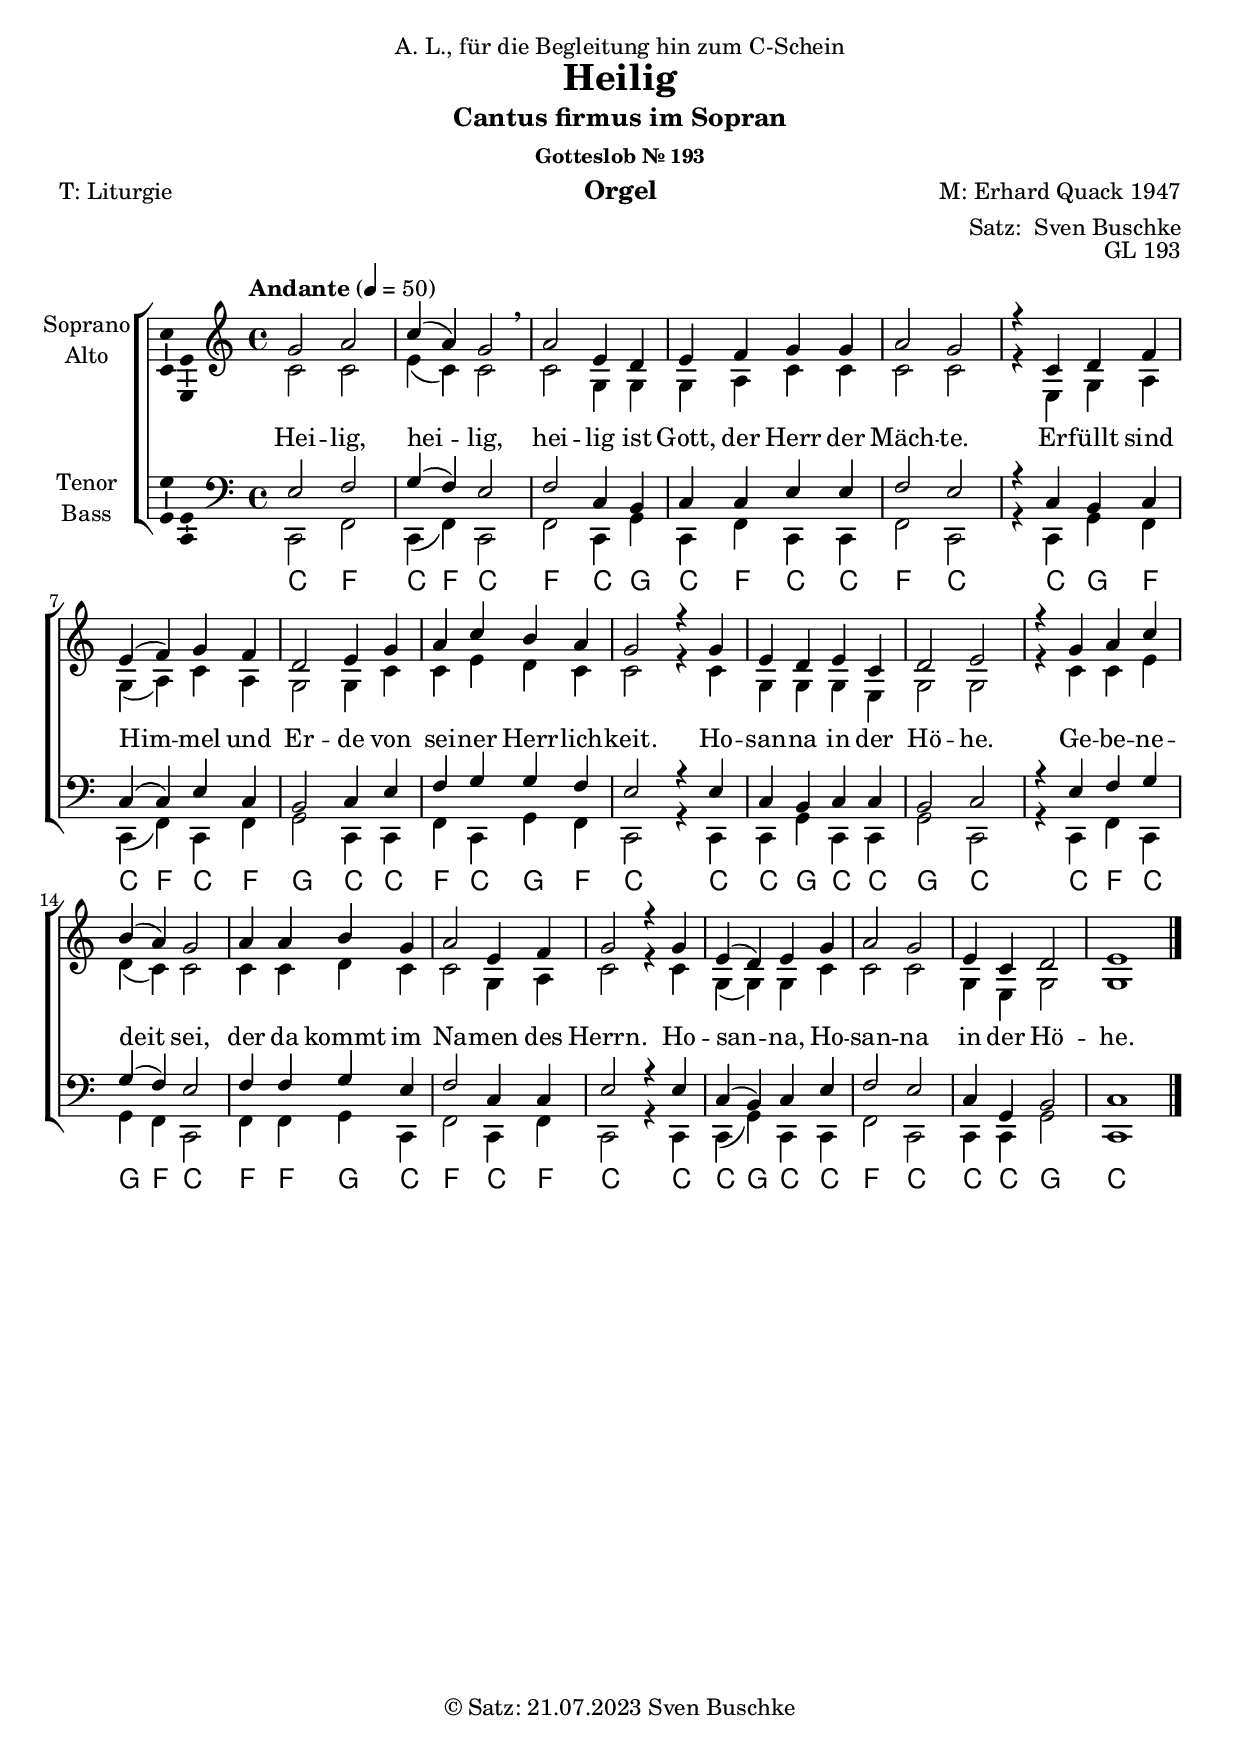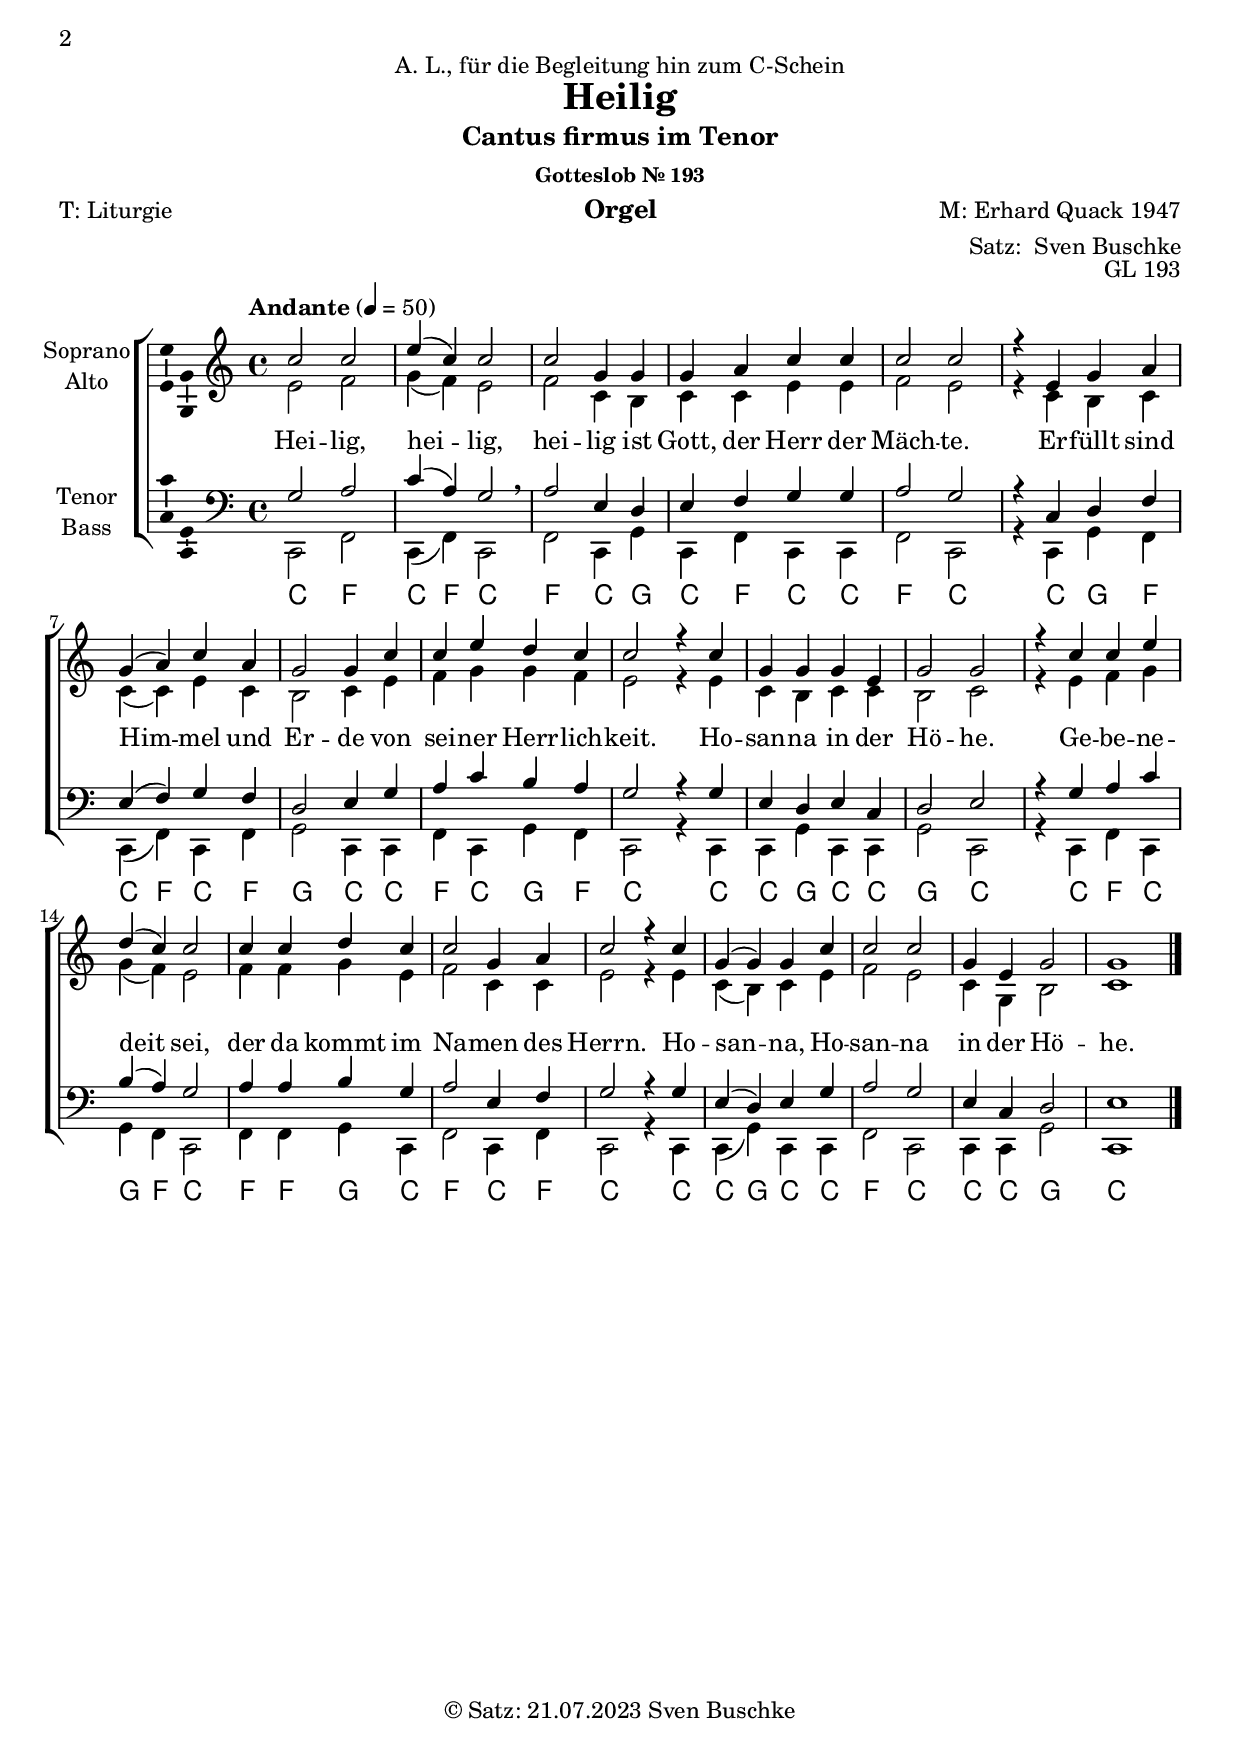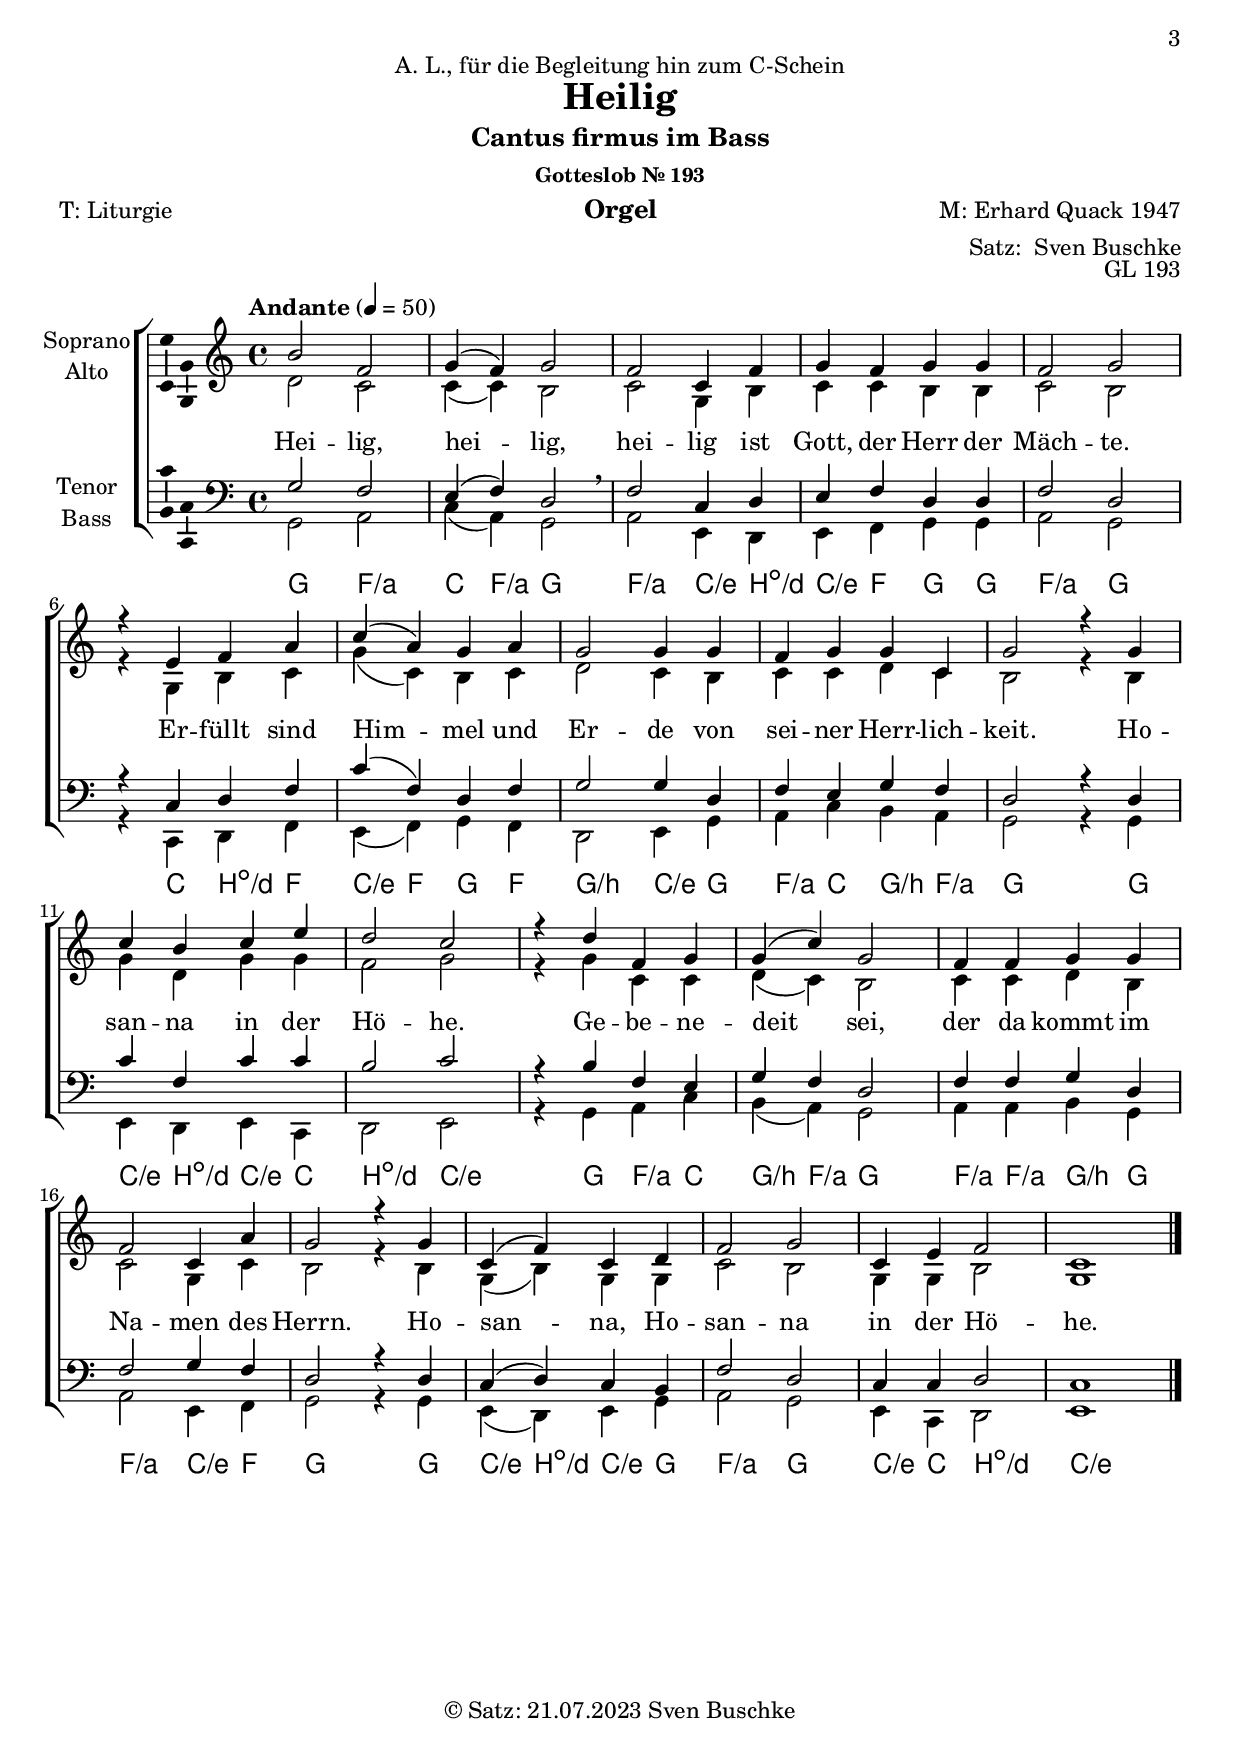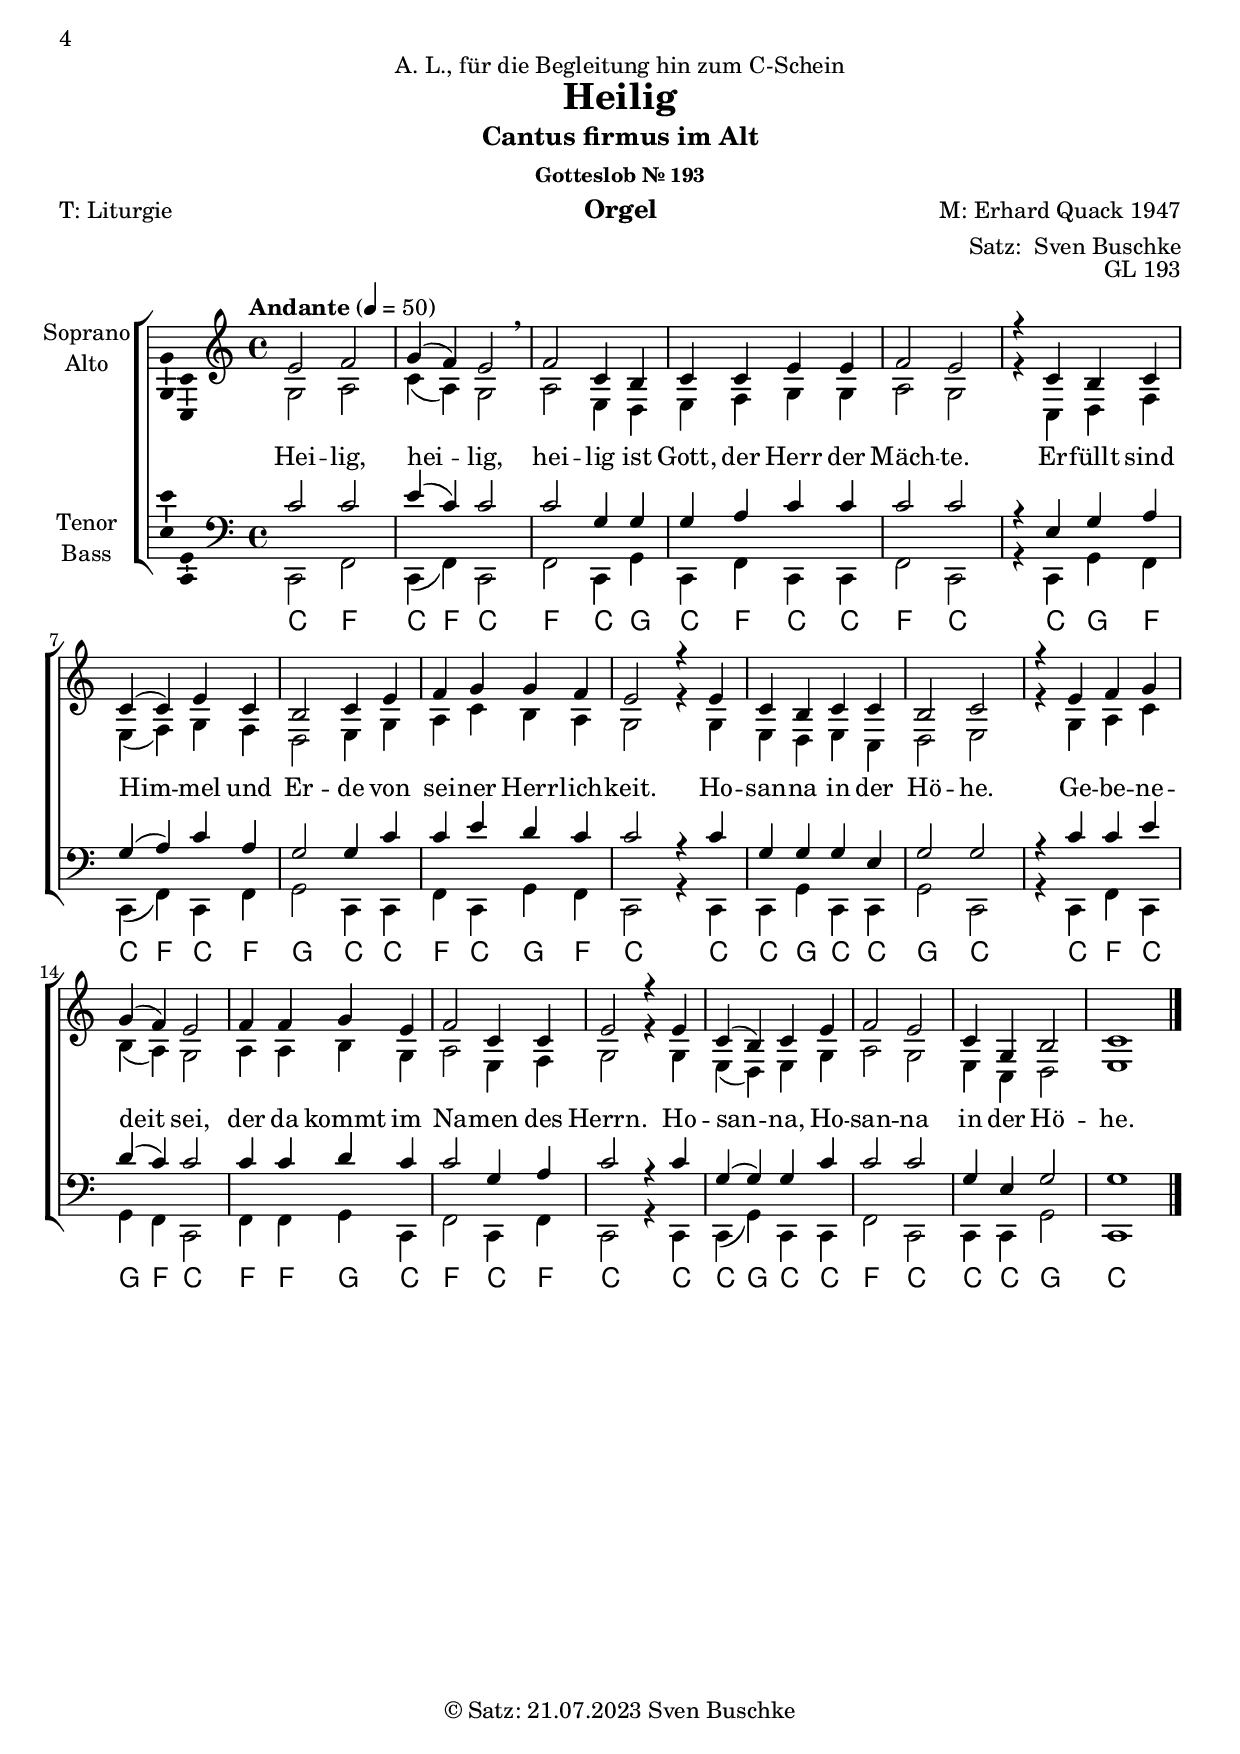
\version "2.24.1"
\language "english"

\include "predefined-guitar-fretboards.ly"

\header {
  dedication = "A. L., für die Begleitung hin zum C-Schein"
  title = "Heilig"
  subsubtitle = "Gotteslob Nr. 193"
  instrument = "Orgel"
  composer = "M: Erhard Quack 1947"
  arranger = \markup { "Satz: " \with-url #"https://buschke.com" "Sven Buschke" }
  poet = "T: Liturgie"
  meter = ""
  piece = ""
  opus = "GL 193"
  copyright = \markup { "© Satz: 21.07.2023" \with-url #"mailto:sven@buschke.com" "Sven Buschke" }
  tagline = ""
}

global = {
  \key c \major
  \time 4/4
  \tempo "Andante" 4=50
}

scoreASoprano = \relative c'' {
  \global
  % Music follows here.
  g2 a c4(a) g2\breathe
  a e4 d e f g g a2 g r4
  c, d f e(f) g f d2 e4 g a c b a g2 r4
  g e d e c d2 e r4
  g a c b(a) g2 a4 a b g a2 e4 f g2 r4
  g e(d) e g a2 g e4 c d2 e1
  \bar "|."
}

scoreAAlto = \relative c' {
  \global
  % Music follows here.
  c2 c e4(c) c2
  c g4 g g a c c c2 c r4
  e, g a g(a) c a g2 g4 c c e d c c2 r4
  c g g g e g2 g r4
  c c e d(c) c2 c4 c d c c2 g4 a c2 r4
  c g(g) g c c2 c g4 e g2 g1
}

scoreATenor = \relative c' {
  \global
  % Music follows here.
  e,2 f g4(f) e2
  f c4 b c c e e f2 e r4
  c b c c(c) e c b2 c4 e f g g f e2 r4
  e c b c c b2 c r4
  e f g g(f) e2 f4 f g e f2 c4 c e2 r4
  e c(b) c e f2 e c4 g b2 c1
}

scoreABass = \relative c {
  \global
  % Music follows here.
  c,2 f c4(f) c2
  f c4 g' c, f c c f2 c r4
  c g' f c(f) c f g2 c,4 c f c g' f c2 r4
  c c g' c, c g'2 c, r4
  c f c g' f c2 f4 f g c, f2 c4 f c2 r4
  c c(g') c, c f2 c c4 c g'2 c,1
}

scoreAVerse = \lyricmode {
  % Lyrics follow here.
  Hei -- lig, hei -- lig, hei -- lig
  ist Gott, der Herr der Mäch -- te.
  Er -- füllt sind Him -- mel und Er -- de von sei -- ner Herr -- lich -- keit.
  Ho -- san -- na in der Hö -- he.
  Ge -- be -- ne -- deit sei, der da kommt im Na -- men des Herrn.
  Ho -- san -- na, Ho -- san -- na in der Hö -- he.
}

scoreAChordNames = \chordmode {
  \global
  \germanChords
  % Chords follow here.
  c2 f c4(f) c2
  f c4 g c f c c f2 c s4
  c g f c(f) c f g2 c4 c f c g f c2 s4
  c c g c c g2 c s4
  c f c g f c2 f4 f g c f2 c4 f c2 s4
  c c(g) c c f2 c c4 c g2 c1
}

scoreAFigBass = \figuremode {
  \global
  % Figures follow here.
}

scoreAChoirPart = \new ChoirStaff <<
  \new Staff \with {
    midiInstrument = "choir aahs"
    instrumentName = \markup \center-column { "Soprano" "Alto" }
  } <<
    \new Voice = "soprano" \with {
      \consists "Ambitus_engraver"
    } { \voiceOne \scoreASoprano }
    \new Voice = "alto" \with {
      \consists "Ambitus_engraver"
      \override Ambitus #'X-offset = #2.0
    } { \voiceTwo \scoreAAlto }
  >>
  \new Lyrics \with {
    \override VerticalAxisGroup #'staff-affinity = #CENTER
  } \lyricsto "soprano" \scoreAVerse
  \new Staff \with {
    midiInstrument = "choir aahs"
    instrumentName = \markup \center-column { "Tenor" "Bass" }
  } <<
    \clef bass
    \new Voice = "tenor" \with {
      \consists "Ambitus_engraver"
    } { \voiceOne \scoreATenor }
    \new Voice = "bass" \with {
      \consists "Ambitus_engraver"
      \override Ambitus #'X-offset = #2.0
    } { \voiceTwo \scoreABass }
  >>
>>

scoreAChordsPart = <<
  \new ChordNames \scoreAChordNames
  %   \scoreAChordNames
  %   \new FretBoards \scoreAChordNames
>>

scoreABassFiguresPart = \new FiguredBass \with {
  useBassFigureExtenders = ##t
} \scoreAFigBass

\bookpart {
  \header {
    subtitle = "Cantus firmus im Sopran"
  }
  \score {
    <<
      \scoreAChoirPart
      \scoreAChordsPart
      \scoreABassFiguresPart
    >>
    \layout { }
    \midi {
      \tempo 4=100
    }
  }
}

scoreBSoprano = \relative c'' {
  \global
  % Music follows here.
  c2 c e4(c) c2
  c g4 g g a c c c2 c r4
  e, g a g(a) c a g2 g4 c c e d c c2 r4
  c g g g e g2 g r4
  c c e d(c) c2 c4 c d c c2 g4 a c2 r4
  c g(g) g c c2 c g4 e g2 g1
}

scoreBAlto = \relative c' {
  \global
  % Music follows here.
  e2 f g4(f) e2
  f c4 b c c e e f2 e r4
  c b c c(c) e c b2 c4 e f g g f e2 r4
  e c b c c b2 c r4
  e f g g(f) e2 f4 f g e f2 c4 c e2 r4
  e c(b) c e f2 e c4 g b2 c1
}

scoreBTenor = \relative c' {
  \global
  % Music follows here.
  g2 a c4(a) g2\breathe
  a e4 d e f g g a2 g r4
  c, d f e(f) g f d2 e4 g a c b a g2 r4
  g e d e c d2 e r4
  g a c b(a) g2 a4 a b g a2 e4 f g2 r4
  g e(d) e g a2 g e4 c d2 e1
  \bar "|."
}

scoreBBass = \relative c {
  \global
  % Music follows here.
  c,2 f c4(f) c2
  f c4 g' c, f c c f2 c r4
  c g' f c(f) c f g2 c,4 c f c g' f c2 r4
  c c g' c, c g'2 c, r4
  c f c g' f c2 f4 f g c, f2 c4 f c2 r4
  c c(g') c, c f2 c c4 c g'2 c,1
}

scoreBVerse = \lyricmode {
  % Lyrics follow here.
  \scoreAVerse
}

scoreBChordNames = \chordmode {
  \global
  \germanChords
  % Chords follow here.
  c2 f c4(f) c2
  f c4 g c f c c f2 c s4
  c g f c(f) c f g2 c4 c f c g f c2 s4
  c c g c c g2 c s4
  c f c g f c2 f4 f g c f2 c4 f c2 s4
  c c(g) c c f2 c c4 c g2 c1
}

scoreBFigBass = \figuremode {
  \global
  % Figures follow here.
}

scoreBChoirPart = \new ChoirStaff <<
  \new Staff \with {
    midiInstrument = "choir aahs"
    instrumentName = \markup \center-column { "Soprano" "Alto" }
  } <<
    \new Voice = "soprano" \with {
      \consists "Ambitus_engraver"
    } { \voiceOne \scoreBSoprano }
    \new Voice = "alto" \with {
      \consists "Ambitus_engraver"
      \override Ambitus #'X-offset = #2.0
    } { \voiceTwo \scoreBAlto }
  >>
  \new Lyrics \with {
    \override VerticalAxisGroup #'staff-affinity = #CENTER
  } \lyricsto "soprano" \scoreBVerse
  \new Staff \with {
    midiInstrument = "choir aahs"
    instrumentName = \markup \center-column { "Tenor" "Bass" }
  } <<
    \clef bass
    \new Voice = "tenor" \with {
      \consists "Ambitus_engraver"
    } { \voiceOne \scoreBTenor }
    \new Voice = "bass" \with {
      \consists "Ambitus_engraver"
      \override Ambitus #'X-offset = #2.0
    } { \voiceTwo \scoreBBass }
  >>
>>

scoreBChordsPart = <<
  \new ChordNames \scoreBChordNames
  %   \scoreBChordNames
  %   \new FretBoards \scoreBChordNames
>>

scoreBBassFiguresPart = \new FiguredBass \with {
  useBassFigureExtenders = ##t
} \scoreBFigBass

\bookpart {
  \header {
    subtitle = "Cantus firmus im Tenor"
  }
  \score {
    <<
      \scoreBChoirPart
      \scoreBChordsPart
      \scoreBBassFiguresPart
    >>
    \layout { }
    \midi {
      \tempo 4=100
    }
  }
}

scoreCSoprano = \relative c'' {
  \global
  % Music follows here.
  b2 f g4(f) g2
  f c4 f g f g g f2 g r4
  e f a c(a) g a g2 g4 g f g g c, g'2 r4
  g c b c e d2 c r4
  d f, g g(c) g2 f4 f g g f2 c4 a' g2 r4
  g c,(f) c d f2 g c,4 e f2 c1
}

scoreCAlto = \relative c' {
  \global
  % Music follows here.
  d2 c c4(c) b2
  c g4 b c c b b c2 b r4
  g b c g'(c,) b c d2 c4 b c c d c b2 r4
  b g' d g g f2 g r4
  g c, c d(c) b2 c4 c d b c2 g4 c b2 r4
  b g(b) g g c2 b g4 g b2 g1
}

scoreCTenor = \relative c' {
  \global
  % Music follows here.
  g2 f e4(f) d2
  f c4 d e f d d f2 d r4
  c d f c'(f,) d f g2 g4 d f e g f d2 r4
  d c' f, c' c b2 c r4
  b f e g f d2 f4 f g d f2 g4 f d2 r4
  d c(d) c b f'2 d c4 c d2 c1
}

scoreCBass = \relative c {
  \global
  % Music follows here.
  g2 a c4(a) g2\breathe
  a e4 d e f g g a2 g r4
  c, d f e(f) g f d2 e4 g a c b a g2 r4
  g e d e c d2 e r4
  g a c b(a) g2 a4 a b g a2 e4 f g2 r4
  g e(d) e g a2 g e4 c d2 e1
  \bar "|."
}

scoreCVerse = \lyricmode {
  % Lyrics follow here.
  \scoreAVerse
}

scoreCChordNames = \chordmode {
  \global
  \germanChords
  % Chords follow here.
  g2 f/a c4(f/a) g2
  f/a c4/e b:dim/d c/e f g g f2/a g s4
  c b:dim/d f c/e(f) g f g2/b c4/e g f/a c g/b f/a g2 s4
  g c/e b:dim/d c/e c b2:dim/d c/e s4
  g f/a c g/b f/a g2 f4/a f/a g/b g f2/a c4/e f g2 s4
  g c/e(b:dim/d) c/e g f2/a g c4/e c b2:dim/d c1/e
}

scoreCFigBass = \figuremode {
  \global
  % Figures follow here.
}

scoreCChoirPart = \new ChoirStaff <<
  \new Staff \with {
    midiInstrument = "choir aahs"
    instrumentName = \markup \center-column { "Soprano" "Alto" }
  } <<
    \new Voice = "soprano" \with {
      \consists "Ambitus_engraver"
    } { \voiceOne \scoreCSoprano }
    \new Voice = "alto" \with {
      \consists "Ambitus_engraver"
      \override Ambitus #'X-offset = #2.0
    } { \voiceTwo \scoreCAlto }
  >>
  \new Lyrics \with {
    \override VerticalAxisGroup #'staff-affinity = #CENTER
  } \lyricsto "soprano" \scoreCVerse
  \new Staff \with {
    midiInstrument = "choir aahs"
    instrumentName = \markup \center-column { "Tenor" "Bass" }
  } <<
    \clef bass
    \new Voice = "tenor" \with {
      \consists "Ambitus_engraver"
    } { \voiceOne \scoreCTenor }
    \new Voice = "bass" \with {
      \consists "Ambitus_engraver"
      \override Ambitus #'X-offset = #2.0
    } { \voiceTwo \scoreCBass }
  >>
>>

scoreCChordsPart = <<
  \new ChordNames \scoreCChordNames
  %   \scoreCChordNames
  %   \new FretBoards \scoreCChordNames
>>

scoreCBassFiguresPart = \new FiguredBass \with {
  useBassFigureExtenders = ##t
} \scoreCFigBass

\bookpart {
  \header {
    subtitle = "Cantus firmus im Bass"
  }
  \score {
    <<
      \scoreCChoirPart
      \scoreCChordsPart
      \scoreCBassFiguresPart
    >>
    \layout { }
    \midi {
      \tempo 4=100
    }
  }
}

scoreDSoprano = \relative c'' {
  \global
  % Music follows here.
  e,2 f g4(f) e2
  f c4 b c c e e f2 e r4
  c b c c(c) e c b2 c4 e f g g f e2 r4
  e c b c c b2 c r4
  e f g g(f) e2 f4 f g e f2 c4 c e2 r4
  e c(b) c e f2 e c4 g b2 c1
}

scoreDAlto = \relative c' {
  \global
  % Music follows here.
  g2 a c4(a) g2\breathe
  a e4 d e f g g a2 g r4
  c, d f e(f) g f d2 e4 g a c b a g2 r4
  g e d e c d2 e r4
  g a c b(a) g2 a4 a b g a2 e4 f g2 r4
  g e(d) e g a2 g e4 c d2 e1
  \bar "|."
}

scoreDTenor = \relative c' {
  \global
  % Music follows here.
  c2 c e4(c) c2
  c g4 g g a c c c2 c r4
  e, g a g(a) c a g2 g4 c c e d c c2 r4
  c g g g e g2 g r4
  c c e d(c) c2 c4 c d c c2 g4 a c2 r4
  c g(g) g c c2 c g4 e g2 g1
}

scoreDBass = \relative c {
  \global
  % Music follows here.
  c,2 f c4(f) c2
  f c4 g' c, f c c f2 c r4
  c g' f c(f) c f g2 c,4 c f c g' f c2 r4
  c c g' c, c g'2 c, r4
  c f c g' f c2 f4 f g c, f2 c4 f c2 r4
  c c(g') c, c f2 c c4 c g'2 c,1
}

scoreDVerse = \lyricmode {
  % Lyrics follow here.
  \scoreAVerse
}

scoreDChordNames = \chordmode {
  \global
  \germanChords
  % Chords follow here.
  c2 f c4(f) c2
  f c4 g c f c c f2 c s4
  c g f c(f) c f g2 c4 c f c g f c2 s4
  c c g c c g2 c s4
  c f c g f c2 f4 f g c f2 c4 f c2 s4
  c c(g) c c f2 c c4 c g2 c1
}

scoreDFigBass = \figuremode {
  \global
  % Figures follow here.
}

scoreDChoirPart = \new ChoirStaff <<
  \new Staff \with {
    midiInstrument = "choir aahs"
    instrumentName = \markup \center-column { "Soprano" "Alto" }
  } <<
    \new Voice = "soprano" \with {
      \consists "Ambitus_engraver"
    } { \voiceOne \scoreDSoprano }
    \new Voice = "alto" \with {
      \consists "Ambitus_engraver"
      \override Ambitus #'X-offset = #2.0
    } { \voiceTwo \scoreDAlto }
  >>
  \new Lyrics \with {
    \override VerticalAxisGroup #'staff-affinity = #CENTER
  } \lyricsto "soprano" \scoreDVerse
  \new Staff \with {
    midiInstrument = "choir aahs"
    instrumentName = \markup \center-column { "Tenor" "Bass" }
  } <<
    \clef bass
    \new Voice = "tenor" \with {
      \consists "Ambitus_engraver"
    } { \voiceOne \scoreDTenor }
    \new Voice = "bass" \with {
      \consists "Ambitus_engraver"
      \override Ambitus #'X-offset = #2.0
    } { \voiceTwo \scoreDBass }
  >>
>>

scoreDChordsPart = <<
  \new ChordNames \scoreDChordNames
  %   \scoreDChordNames
  %   \new FretBoards \scoreDChordNames
>>

scoreDBassFiguresPart = \new FiguredBass \with {
  useBassFigureExtenders = ##t
} \scoreDFigBass

\bookpart {
  \header {
    subtitle = "Cantus firmus im Alt"
  }
  \score {
    <<
      \scoreDChoirPart
      \scoreDChordsPart
      \scoreDBassFiguresPart
    >>
    \layout { }
    \midi {
      \tempo 4=100
    }
  }
}